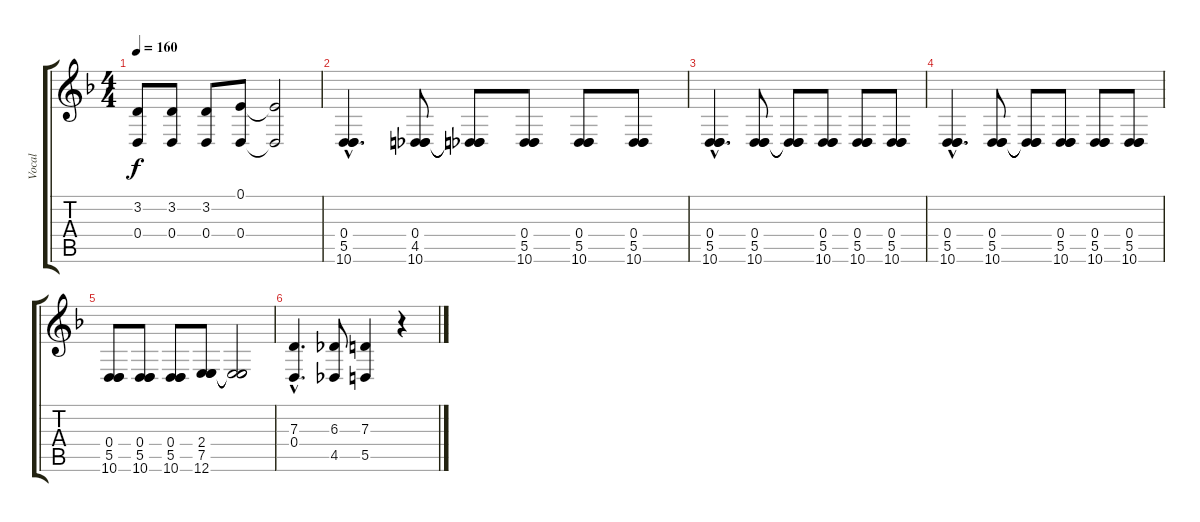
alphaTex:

\track ("Vocal" "Vocal") {instrument trumpet}
\staff {score tabs}
\tuning (E4 B3 G3 D3 A2 E2) {hide}
\ts (4 4)
\tempo 160
\clef g2
\ks f
(3.2 0.4).8{dy f} (3.2 0.4).8 (3.2 0.4).8 (0.1 0.4).8 (0.1{t} 0.4{t}).2 |
(0.4{hac} 5.5{hac} 10.6{hac}).4{d volume 11} (0.4 4.5 10.6).8 (0.4{t} 4.5{t} 10.6{t}).8 (0.4 5.5 10.6).8 (0.4 5.5 10.6).8 (0.4 5.5 10.6).8 |
(0.4{hac} 5.5{hac} 10.6{hac}).4{d} (0.4 5.5 10.6).8 (0.4{t} 5.5{t} 10.6{t}).8 (0.4 5.5 10.6).8 (0.4 5.5 10.6).8 (0.4 5.5 10.6).8 |
(0.4{hac} 5.5{hac} 10.6{hac}).4{d} (0.4 5.5 10.6).8 (0.4{t} 5.5{t} 10.6{t}).8 (0.4 5.5 10.6).8 (0.4 5.5 10.6).8 (0.4 5.5 10.6).8 |
(0.4 5.5 10.6).8 (0.4 5.5 10.6).8 (0.4 5.5 10.6).8 (2.4 7.5 12.6).8 (2.4{t} 7.5{t} 12.6{t}).2 |
(7.3{hac} 0.4{hac}).4{d volume 16} (6.3 4.5).8 (7.3 5.5).4 r.4
